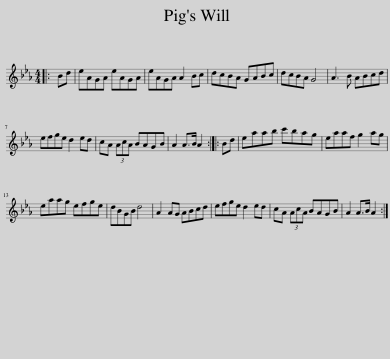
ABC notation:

X:1
L:1/8
M:4/4
I:linebreak $
K:Eb
V:1 treble
V:1
|: Bd | eAGA eAGA | eAGA A2 Bc | dcBA GABc | dcBA G4 | %5
 A3 B ABcd |$ efge d2 ed | cA (3AcA BAGB | A2 A>B A2 :: Bd | %10
 eaab c'bag | eaaf g2 ag |$ eaag efge | dBGB d4 | A2 AG ABcd | %15
 efge d2 ed | cA (3AcA BAGB | A2 A>B A2 :| %18
